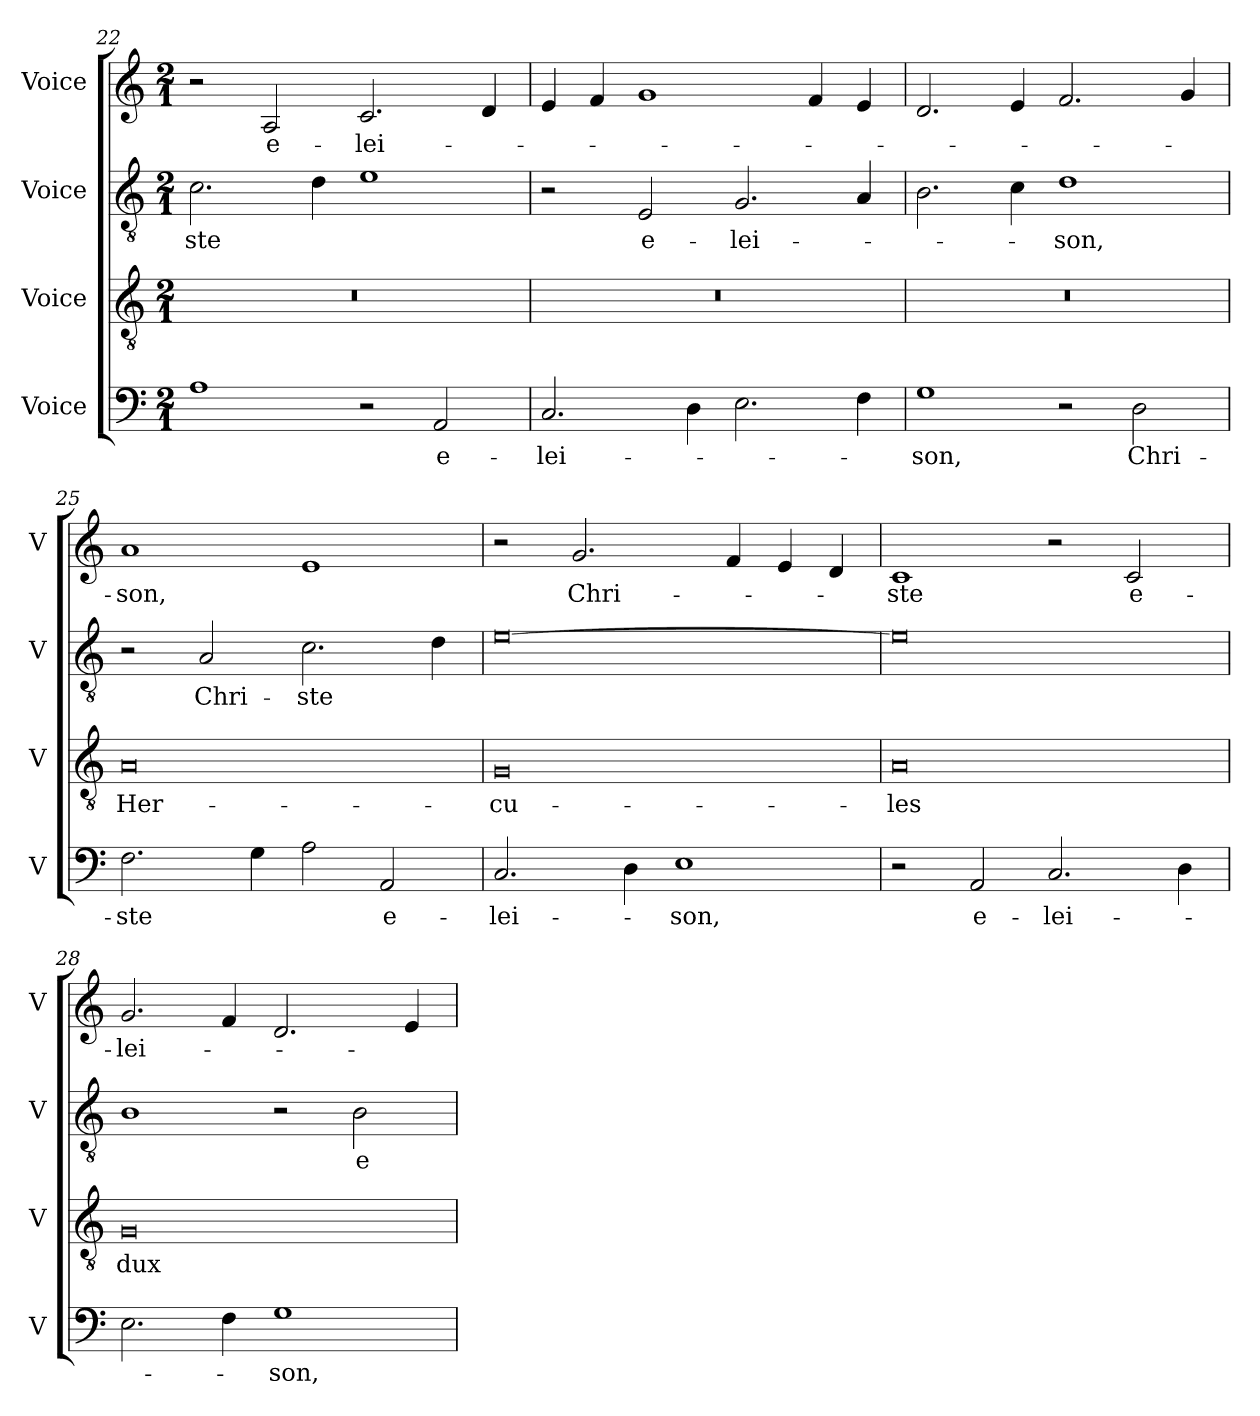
**kern	**text	**kern	**text	**kern	**text	**kern	**text
*part4	*part4	*part3	*part3	*part2	*part2	*part1	*part1
*staff4	*staff4	*staff3	*staff3	*staff2	*staff2	*staff1	*staff1
*I"Voice	*	*I"Voice	*	*I"Voice	*	*I"Voice	*
*I'V	*	*I'V	*	*I'V	*	*I'V	*
*clefF4	*	*clefGv2	*	*clefGv2	*	*clefG2	*
*k[]	*	*k[]	*	*k[]	*	*k[]	*
*M2/1	*	*M2/1	*	*M2/1	*	*M2/1	*
=22	=22	=22	=22	=22	=22	=22	=22
!	!	!	!	!	!LO:LY:b	!	!
1A	.	0r	.	2.c\	-ste	2r	.
!	!	!	!	!	!	!	!LO:LY:b
.	.	.	.	.	.	2A/	e-
.	.	.	.	4d\	.	.	.
!	!	!	!	!	!	!	!LO:LY:b
2r	.	.	.	1e	.	2.c/	-lei-
!	!LO:LY:b	!	!	!	!	!	!
2AA/	e-	.	.	.	.	.	.
.	.	.	.	.	.	4d/	.
=23	=23	=23	=23	=23	=23	=23	=23
!	!LO:LY:b	!	!	!	!	!	!
2.C/	-lei-	0r	.	2r	.	4e/	.
.	.	.	.	.	.	4f/	.
!	!	!	!	!	!LO:LY:b	!	!
.	.	.	.	2E/	e-	1g	.
4D\	.	.	.	.	.	.	.
!	!	!	!	!	!LO:LY:b	!	!
2.E\	.	.	.	2.G/	-lei-	.	.
.	.	.	.	.	.	4f/	.
4F\	.	.	.	4A/	.	4e/	.
!!LO:LB:g=z
=24	=24	=24	=24	=24	=24	=24	=24
!	!LO:LY:b	!	!	!	!	!	!
1G	-son,	0r	.	2.B\	.	2.d/	.
.	.	.	.	4c\	.	4e/	.
!	!	!	!	!	!LO:LY:b	!	!
2r	.	.	.	1d	-son,	2.f/	.
!	!LO:LY:b	!	!	!	!	!	!
2D\	Chri-	.	.	.	.	.	.
.	.	.	.	.	.	4g/	.
=25	=25	=25	=25	=25	=25	=25	=25
!	!LO:LY:b	!	!LO:LY:b	!	!	!	!LO:LY:b
2.F\	-ste	0A	Her-	2r	.	1a	-son,
!	!	!	!	!	!LO:LY:b	!	!
.	.	.	.	2A/	Chri-	.	.
4G\	.	.	.	.	.	.	.
!	!	!	!	!	!LO:LY:b	!	!
2A\	.	.	.	2.c\	-ste	1e	.
!	!LO:LY:b	!	!	!	!	!	!
2AA/	e-	.	.	.	.	.	.
.	.	.	.	4d\	.	.	.
=26	=26	=26	=26	=26	=26	=26	=26
!	!LO:LY:b	!	!LO:LY:b	!	!	!	!
2.C/	-lei-	0G	-cu-	[0e	.	2r	.
!	!	!	!	!	!	!	!LO:LY:b
.	.	.	.	.	.	2.g/	Chri-
4D\	.	.	.	.	.	.	.
!	!LO:LY:b	!	!	!	!	!	!
1E	-son,	.	.	.	.	.	.
.	.	.	.	.	.	4f/	.
.	.	.	.	.	.	4e/	.
.	.	.	.	.	.	4d/	.
!!LO:LB:g=z
=27	=27	=27	=27	=27	=27	=27	=27
!	!	!	!LO:LY:b	!	!	!	!LO:LY:b
2r	.	0A	-les	0e]	.	1c	-ste
!	!LO:LY:b	!	!	!	!	!	!
2AA/	e-	.	.	.	.	.	.
!	!LO:LY:b	!	!	!	!	!	!
2.C/	-lei-	.	.	.	.	2r	.
!	!	!	!	!	!	!	!LO:LY:b
.	.	.	.	.	.	2c/	e-
4D\	.	.	.	.	.	.	.
=28	=28	=28	=28	=28	=28	=28	=28
!	!	!	!LO:LY:b	!	!	!	!LO:LY:b
2.E\	.	0G	dux	1B	.	2.g/	-lei-
4F\	.	.	.	.	.	4f/	.
!	!LO:LY:b	!	!	!	!	!	!
1G	-son,	.	.	2r	.	2.d/	.
!	!	!	!	!	!LO:LY:b	!	!
.	.	.	.	2B\	e-	.	.
.	.	.	.	.	.	4e/	.
=	=	=	=	=	=	=	=
*-	*-	*-	*-	*-	*-	*-	*-
